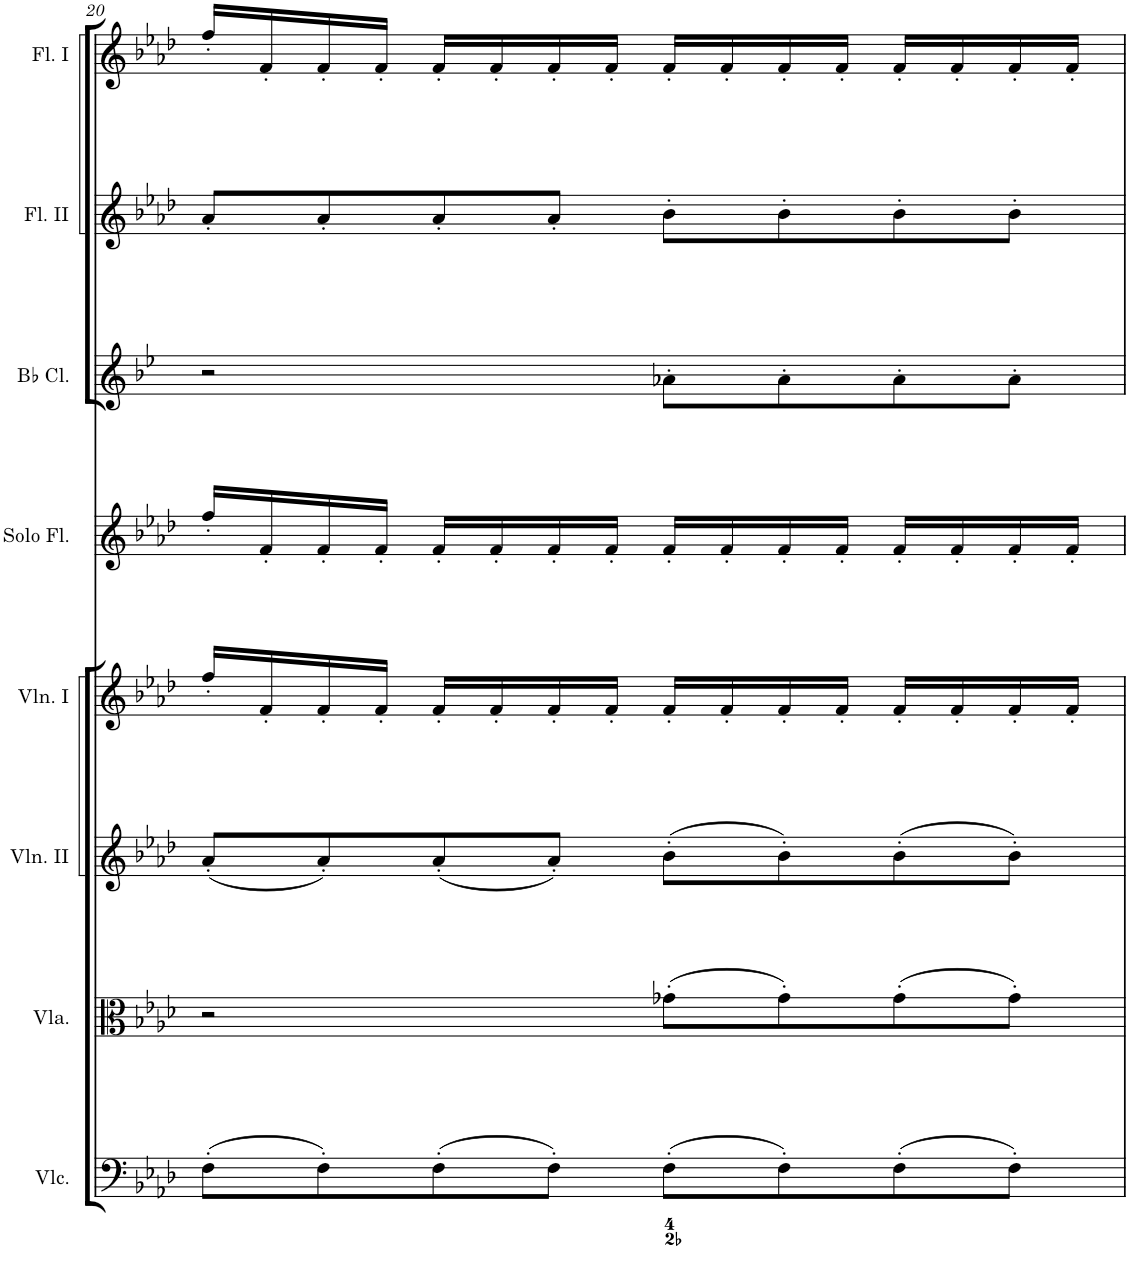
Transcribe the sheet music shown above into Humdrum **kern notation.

**kern	**kern	**kern	**kern	**kern	**kern	**kern	**kern
*part8	*part7	*part6	*part5	*part4	*part3	*part2	*part1
*staff8	*staff7	*staff6	*staff5	*staff4	*staff3	*staff2	*staff1
*I"Violoncello	*I"Viola	*I"Violin II	*I"Violin I	*I"Solo Flute	*I"Bb Clarinet	*I"Flute II	*I"Flute I
*I'Vlc.	*I'Vla.	*I'Vln. II	*I'Vln. I	*I'Solo Fl.	*I'Bb Cl.	*I'Fl. II	*I'Fl. I
!!LO:PB:g=z
*clefF4	*clefC3	*clefG2	*clefG2	*clefG2	*clefG2	*clefG2	*clefG2
*	*	*	*	*	*Trd1c2	*	*
*k[b-e-a-d-]	*k[b-e-a-d-]	*k[b-e-a-d-]	*k[b-e-a-d-]	*k[b-e-a-d-]	*k[b-e-]	*k[b-e-a-d-]	*k[b-e-a-d-]
*M4/4	*M4/4	*M4/4	*M4/4	*M4/4	*M4/4	*M4/4	*M4/4
*met(c)	*met(c)	*met(c)	*met(c)	*met(c)	*met(c)	*met(c)	*met(c)
=20	=20	=20	=20	=20	=20	=20	=20
(8F'\L	2r	(8a-'/L	16ff'/LL	16ff'/LL	2r	8a-'/L	16ff'/LL
.	.	.	16f'/	16f'/	.	.	16f'/
8F'\)	.	8a-'/)	16f'/	16f'/	.	8a-'/	16f'/
.	.	.	16f'/JJ	16f'/JJ	.	.	16f'/JJ
(8F'\	.	(8a-'/	16f'/LL	16f'/LL	.	8a-'/	16f'/LL
.	.	.	16f'/	16f'/	.	.	16f'/
8F'\J)	.	8a-'/J)	16f'/	16f'/	.	8a-'/J	16f'/
.	.	.	16f'/JJ	16f'/JJ	.	.	16f'/JJ
(8F'\L	(8g-X'\L	(8b-'\L	16f'/LL	16f'/LL	8a-X'\L	8b-'\L	16f'/LL
.	.	.	16f'/	16f'/	.	.	16f'/
8F'\)	8g-'\)	8b-'\)	16f'/	16f'/	8a-'\	8b-'\	16f'/
.	.	.	16f'/JJ	16f'/JJ	.	.	16f'/JJ
(8F'\	(8g-'\	(8b-'\	16f'/LL	16f'/LL	8a-'\	8b-'\	16f'/LL
.	.	.	16f'/	16f'/	.	.	16f'/
8F'\J)	8g-'\J)	8b-'\J)	16f'/	16f'/	8a-'\J	8b-'\J	16f'/
.	.	.	16f'/JJ	16f'/JJ	.	.	16f'/JJ
=	=	=	=	=	=	=	=
*-	*-	*-	*-	*-	*-	*-	*-
